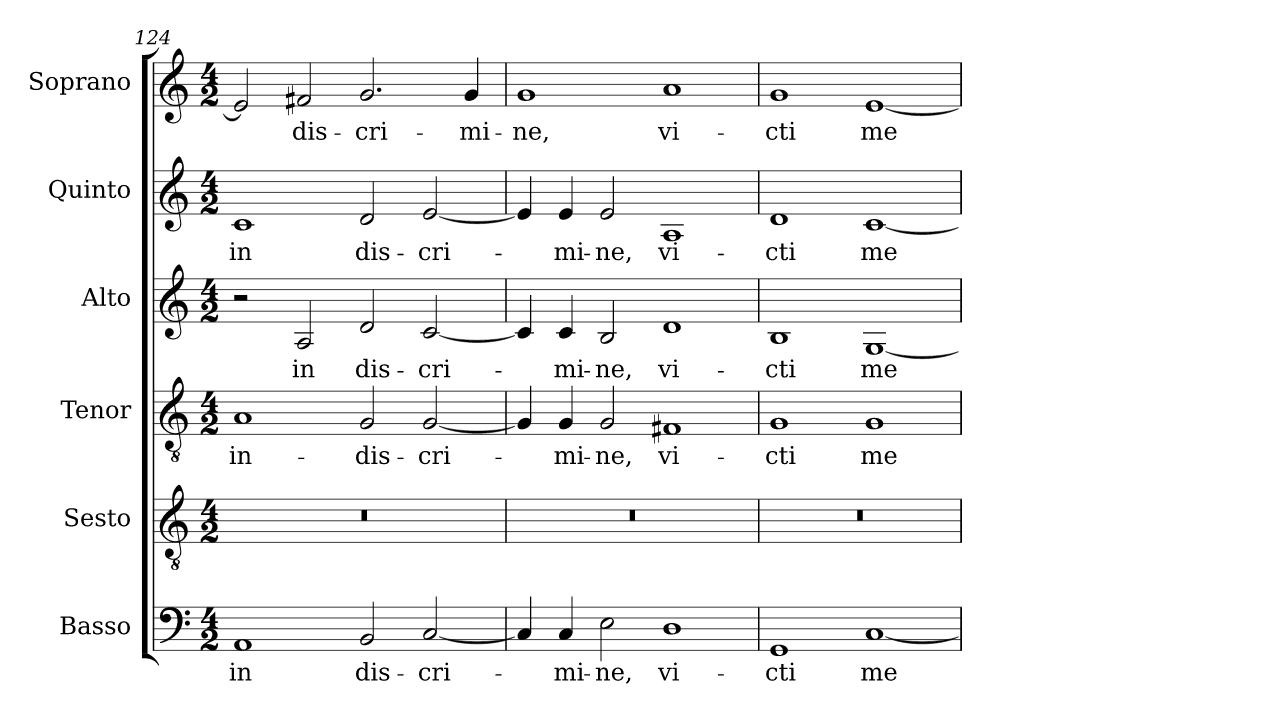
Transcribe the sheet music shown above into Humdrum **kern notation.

**kern	**text	**kern	**kern	**text	**kern	**text	**kern	**text	**kern	**text
*part6	*part6	*part5	*part4	*part4	*part3	*part3	*part2	*part2	*part1	*part1
*staff6	*staff6	*staff5	*staff4	*staff4	*staff3	*staff3	*staff2	*staff2	*staff1	*staff1
*I"Basso	*	*I"Sesto	*I"Tenor	*	*I"Alto	*	*I"Quinto	*	*I"Soprano	*
*I'B.	*	*I'Ss.	*I'T.	*	*I'A.	*	*I'Q.	*	*I'S.	*
*clefF4	*	*clefGv2	*clefGv2	*	*clefG2	*	*clefG2	*	*clefG2	*
*	*	*ITrd7c12	*ITrd7c12	*	*	*	*	*	*	*
*k[]	*	*k[]	*k[]	*	*k[]	*	*k[]	*	*k[]	*
*C:	*	*C:	*C:	*	*C:	*	*C:	*	*C:	*
*M4/2	*	*M4/2	*M4/2	*	*M4/2	*	*M4/2	*	*M4/2	*
=124	=124	=124	=124	=124	=124	=124	=124	=124	=124	=124
!	!LO:LY:b:color=#000000	!LO:N:vis=1	!	!	!	!	!	!	!	!
!	!	!	!	!LO:LY:b:color=#000000	!	!	!	!	!	!
!	!	!	!	!	!	!	!	!LO:LY:b:color=#000000	!	!
1AAi	in	0r	1AAi	in-	2r	.	1ci	in	2ei/]	.
!	!	!	!	!	!	!LO:LY:b:color=#000000	!	!	!	!
!	!	!	!	!	!	!	!	!	!	!LO:LY:b:color=#000000
.	.	.	.	.	2Ai/	in	.	.	2f#Xi/	dis-
!	!LO:LY:b:color=#000000	!	!	!	!	!	!	!	!	!
!	!	!	!	!LO:LY:b:color=#000000	!	!	!	!	!	!
!	!	!	!	!	!	!LO:LY:b:color=#000000	!	!	!	!
!	!	!	!	!	!	!	!	!LO:LY:b:color=#000000	!	!
!	!	!	!	!	!	!	!	!	!	!LO:LY:b:color=#000000
2BBi/	dis-	.	2GGi/	-dis-	2di/	dis-	2di/	dis-	2.gi/	-cri-
!	!LO:LY:b:color=#000000	!	!	!	!	!	!	!	!	!
!	!	!	!	!LO:LY:b:color=#000000	!	!	!	!	!	!
!	!	!	!	!	!	!LO:LY:b:color=#000000	!	!	!	!
!	!	!	!	!	!	!	!	!LO:LY:b:color=#000000	!	!
[2Ci/	-cri-	.	[2GGi/	-cri-	[2ci/	-cri-	[2ei/	-cri-	.	.
!	!	!	!	!	!	!	!	!	!	!LO:LY:b:color=#000000
.	.	.	.	.	.	.	.	.	4gi/	-mi-
=125	=125	=125	=125	=125	=125	=125	=125	=125	=125	=125
!	!	!LO:N:vis=1	!	!	!	!	!	!	!	!
!	!	!	!	!	!	!	!	!	!	!LO:LY:b:color=#000000
4Ci/]	.	0r	4GGi/]	.	4ci/]	.	4ei/]	.	1gi	-ne,
!	!LO:LY:b:color=#000000	!	!	!	!	!	!	!	!	!
!	!	!	!	!LO:LY:b:color=#000000	!	!	!	!	!	!
!	!	!	!	!	!	!LO:LY:b:color=#000000	!	!	!	!
!	!	!	!	!	!	!	!	!LO:LY:b:color=#000000	!	!
4Ci/	-mi-	.	4GGi/	-mi-	4ci/	-mi-	4ei/	-mi-	.	.
!	!LO:LY:b:color=#000000	!	!	!	!	!	!	!	!	!
!	!	!	!	!LO:LY:b:color=#000000	!	!	!	!	!	!
!	!	!	!	!	!	!LO:LY:b:color=#000000	!	!	!	!
!	!	!	!	!	!	!	!	!LO:LY:b:color=#000000	!	!
2Ei\	-ne,	.	2GGi/	-ne,	2Bi/	-ne,	2ei/	-ne,	.	.
!	!LO:LY:b:color=#000000	!	!	!	!	!	!	!	!	!
!	!	!	!	!LO:LY:b:color=#000000	!	!	!	!	!	!
!	!	!	!	!	!	!LO:LY:b:color=#000000	!	!	!	!
!	!	!	!	!	!	!	!	!LO:LY:b:color=#000000	!	!
!	!	!	!	!	!	!	!	!	!	!LO:LY:b:color=#000000
1Di	vi-	.	1FF#Xi	vi-	1di	vi-	1Ai	vi-	1ai	vi-
=126	=126	=126	=126	=126	=126	=126	=126	=126	=126	=126
!	!LO:LY:b:color=#000000	!LO:N:vis=1	!	!	!	!	!	!	!	!
!	!	!	!	!LO:LY:b:color=#000000	!	!	!	!	!	!
!	!	!	!	!	!	!LO:LY:b:color=#000000	!	!	!	!
!	!	!	!	!	!	!	!	!LO:LY:b:color=#000000	!	!
!	!	!	!	!	!	!	!	!	!	!LO:LY:b:color=#000000
1GGi	-cti	0r	1GGi	-cti	1Bi	-cti	1di	-cti	1gi	-cti
!	!LO:LY:b:color=#000000	!	!	!	!	!	!	!	!	!
!	!	!	!	!LO:LY:b:color=#000000	!	!	!	!	!	!
!	!	!	!	!	!	!LO:LY:b:color=#000000	!	!	!	!
!	!	!	!	!	!	!	!	!LO:LY:b:color=#000000	!	!
!	!	!	!	!	!	!	!	!	!	!LO:LY:b:color=#000000
[1Ci	me-	.	1GGi	me-	[1Gi	me-	[1ci	me-	[1ei	me-
=	=	=	=	=	=	=	=	=	=	=
*-	*-	*-	*-	*-	*-	*-	*-	*-	*-	*-
